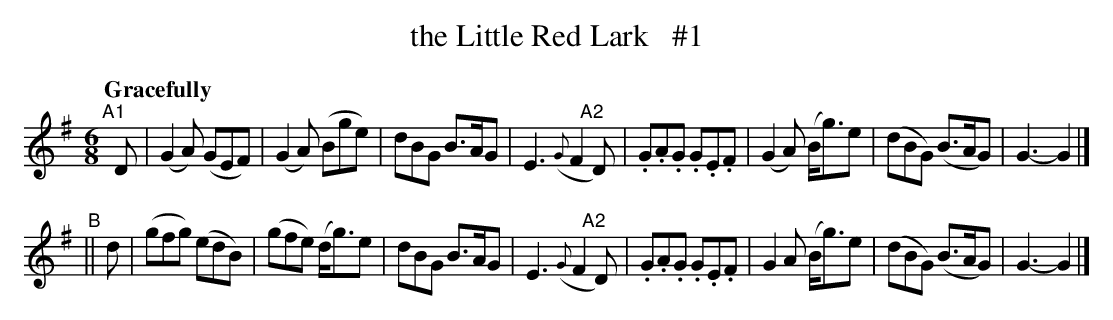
X:1
T: the Little Red Lark   #1
Q: "Gracefully"
M: 6/8
L: 1/8
K: G
"^A1"[|] D  |  (G2A)  (GEF) | (G2A) (Bge)  |  dBG   B>AG  | E3 ({G}F2 \
"^A2"[|] D) | .G.A.G .G.E.F | (G2A) (B<g)e | (dBG) (B>AG) | G3- G2 |]
"^B" ||  d  | (gfg)   (edB) | (gfe) (d<g)e |  dBG   B>AG  | E3 ({G}F2 \
"^A2"[|] D) | .G.A.G .G.E.F |  G2A  (B<g)e | (dBG) (B>AG) | G3- G2 |]
